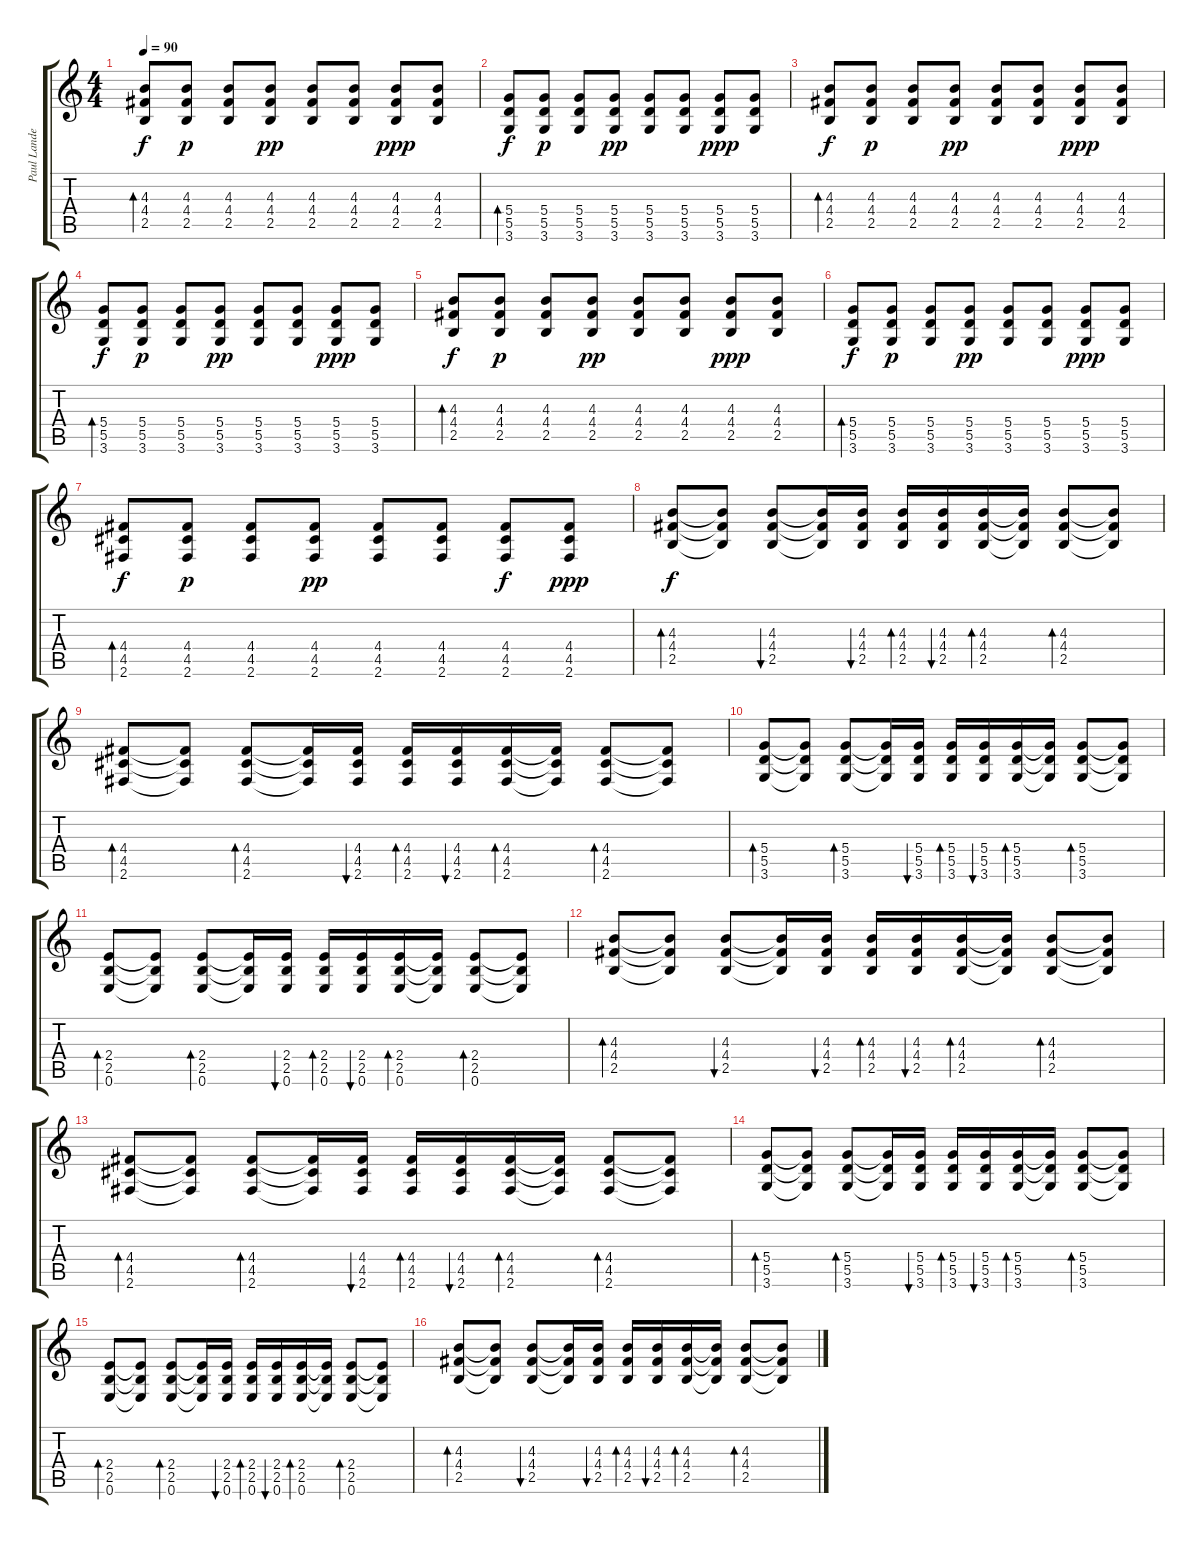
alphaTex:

\track ("Paul Landers" "Paul Lande") {instrument acousticguitarsteel}
\staff {score tabs}
\tuning (E4 B3 G3 D3 A2 E2) {hide}
\ts (4 4)
\tempo 90
\clef g2
\ks c
(4.3 4.4 2.5).8{bd 480 dy f} (4.3 4.4 2.5).8{dy p} (4.3 4.4 2.5).8 (4.3 4.4 2.5).8{dy pp} (4.3 4.4 2.5).8 (4.3 4.4 2.5).8 (4.3 4.4 2.5).8{dy ppp} (4.3 4.4 2.5).8 |
(5.4 5.5 3.6).8{bd 480 dy f} (5.4 5.5 3.6).8{dy p} (5.4 5.5 3.6).8 (5.4 5.5 3.6).8{dy pp} (5.4 5.5 3.6).8 (5.4 5.5 3.6).8 (5.4 5.5 3.6).8{dy ppp} (5.4 5.5 3.6).8 |
(4.3 4.4 2.5).8{bd 480 dy f} (4.3 4.4 2.5).8{dy p} (4.3 4.4 2.5).8 (4.3 4.4 2.5).8{dy pp} (4.3 4.4 2.5).8 (4.3 4.4 2.5).8 (4.3 4.4 2.5).8{dy ppp} (4.3 4.4 2.5).8 |
(5.4 5.5 3.6).8{bd 480 dy f} (5.4 5.5 3.6).8{dy p} (5.4 5.5 3.6).8 (5.4 5.5 3.6).8{dy pp} (5.4 5.5 3.6).8 (5.4 5.5 3.6).8 (5.4 5.5 3.6).8{dy ppp} (5.4 5.5 3.6).8 |
(4.3 4.4 2.5).8{bd 480 dy f} (4.3 4.4 2.5).8{dy p} (4.3 4.4 2.5).8 (4.3 4.4 2.5).8{dy pp} (4.3 4.4 2.5).8 (4.3 4.4 2.5).8 (4.3 4.4 2.5).8{dy ppp} (4.3 4.4 2.5).8 |
(5.4 5.5 3.6).8{bd 480 dy f} (5.4 5.5 3.6).8{dy p} (5.4 5.5 3.6).8 (5.4 5.5 3.6).8{dy pp} (5.4 5.5 3.6).8 (5.4 5.5 3.6).8 (5.4 5.5 3.6).8{dy ppp} (5.4 5.5 3.6).8 |
(4.4 4.5 2.6).8{bd 480 dy f} (4.4 4.5 2.6).8{dy p} (4.4 4.5 2.6).8 (4.4 4.5 2.6).8{dy pp} (4.4 4.5 2.6).8 (4.4 4.5 2.6).8 (4.4 4.5 2.6).8{dy f} (4.4 4.5 2.6).8{dy ppp} |
(4.3 4.4 2.5).8{bd 60 dy f} (4.3{t} 4.4{t} 2.5{t}).8 (4.3 4.4 2.5).8{bu 60} (4.3{t} 4.4{t} 2.5{t}).16 (4.3 4.4 2.5).16{bu 60} (4.3 4.4 2.5).16{bd 60} (4.3 4.4 2.5).16{bu 60} (4.3 4.4 2.5).16{bd 60} (4.3{t} 4.4{t} 2.5{t}).16 (4.3 4.4 2.5).8{bd 60} (4.3{t} 4.4{t} 2.5{t}).8 |
(4.4 4.5 2.6).8{bd 60} (4.4{t} 4.5{t} 2.6{t}).8 (4.4 4.5 2.6).8{bd 60} (4.4{t} 4.5{t} 2.6{t}).16 (4.4 4.5 2.6).16{bu 60} (4.4 4.5 2.6).16{bd 60} (4.4 4.5 2.6).16{bu 60} (4.4 4.5 2.6).16{bd 60} (4.4{t} 4.5{t} 2.6{t}).16 (4.4 4.5 2.6).8{bd 60} (4.4{t} 4.5{t} 2.6{t}).8 |
(5.4 5.5 3.6).8{bd 60} (5.4{t} 5.5{t} 3.6{t}).8 (5.4 5.5 3.6).8{bd 60} (5.4{t} 5.5{t} 3.6{t}).16 (5.4 5.5 3.6).16{bu 60} (5.4 5.5 3.6).16{bd 60} (5.4 5.5 3.6).16{bu 60} (5.4 5.5 3.6).16{bd 60} (5.4{t} 5.5{t} 3.6{t}).16 (5.4 5.5 3.6).8{bd 60} (5.4{t} 5.5{t} 3.6{t}).8 |
(2.4 2.5 0.6).8{bd 60} (2.4{t} 2.5{t} 0.6{t}).8 (2.4 2.5 0.6).8{bd 60} (2.4{t} 2.5{t} 0.6{t}).16 (2.4 2.5 0.6).16{bu 60} (2.4 2.5 0.6).16{bd 60} (2.4 2.5 0.6).16{bu 60} (2.4 2.5 0.6).16{bd 60} (2.4{t} 2.5{t} 0.6{t}).16 (2.4 2.5 0.6).8{bd 60} (2.4{t} 2.5{t} 0.6{t}).8 |
(4.3 4.4 2.5).8{bd 60} (4.3{t} 4.4{t} 2.5{t}).8 (4.3 4.4 2.5).8{bu 60} (4.3{t} 4.4{t} 2.5{t}).16 (4.3 4.4 2.5).16{bu 60} (4.3 4.4 2.5).16{bd 60} (4.3 4.4 2.5).16{bu 60} (4.3 4.4 2.5).16{bd 60} (4.3{t} 4.4{t} 2.5{t}).16 (4.3 4.4 2.5).8{bd 60} (4.3{t} 4.4{t} 2.5{t}).8 |
(4.4 4.5 2.6).8{bd 60} (4.4{t} 4.5{t} 2.6{t}).8 (4.4 4.5 2.6).8{bd 60} (4.4{t} 4.5{t} 2.6{t}).16 (4.4 4.5 2.6).16{bu 60} (4.4 4.5 2.6).16{bd 60} (4.4 4.5 2.6).16{bu 60} (4.4 4.5 2.6).16{bd 60} (4.4{t} 4.5{t} 2.6{t}).16 (4.4 4.5 2.6).8{bd 60} (4.4{t} 4.5{t} 2.6{t}).8 |
(5.4 5.5 3.6).8{bd 60} (5.4{t} 5.5{t} 3.6{t}).8 (5.4 5.5 3.6).8{bd 60} (5.4{t} 5.5{t} 3.6{t}).16 (5.4 5.5 3.6).16{bu 60} (5.4 5.5 3.6).16{bd 60} (5.4 5.5 3.6).16{bu 60} (5.4 5.5 3.6).16{bd 60} (5.4{t} 5.5{t} 3.6{t}).16 (5.4 5.5 3.6).8{bd 60} (5.4{t} 5.5{t} 3.6{t}).8 |
(2.4 2.5 0.6).8{bd 60} (2.4{t} 2.5{t} 0.6{t}).8 (2.4 2.5 0.6).8{bd 60} (2.4{t} 2.5{t} 0.6{t}).16 (2.4 2.5 0.6).16{bu 60} (2.4 2.5 0.6).16{bd 60} (2.4 2.5 0.6).16{bu 60} (2.4 2.5 0.6).16{bd 60} (2.4{t} 2.5{t} 0.6{t}).16 (2.4 2.5 0.6).8{bd 60} (2.4{t} 2.5{t} 0.6{t}).8 |
(4.3 4.4 2.5).8{bd 60} (4.3{t} 4.4{t} 2.5{t}).8 (4.3 4.4 2.5).8{bu 60} (4.3{t} 4.4{t} 2.5{t}).16 (4.3 4.4 2.5).16{bu 60} (4.3 4.4 2.5).16{bd 60} (4.3 4.4 2.5).16{bu 60} (4.3 4.4 2.5).16{bd 60} (4.3{t} 4.4{t} 2.5{t}).16 (4.3 4.4 2.5).8{bd 60} (4.3{t} 4.4{t} 2.5{t}).8
